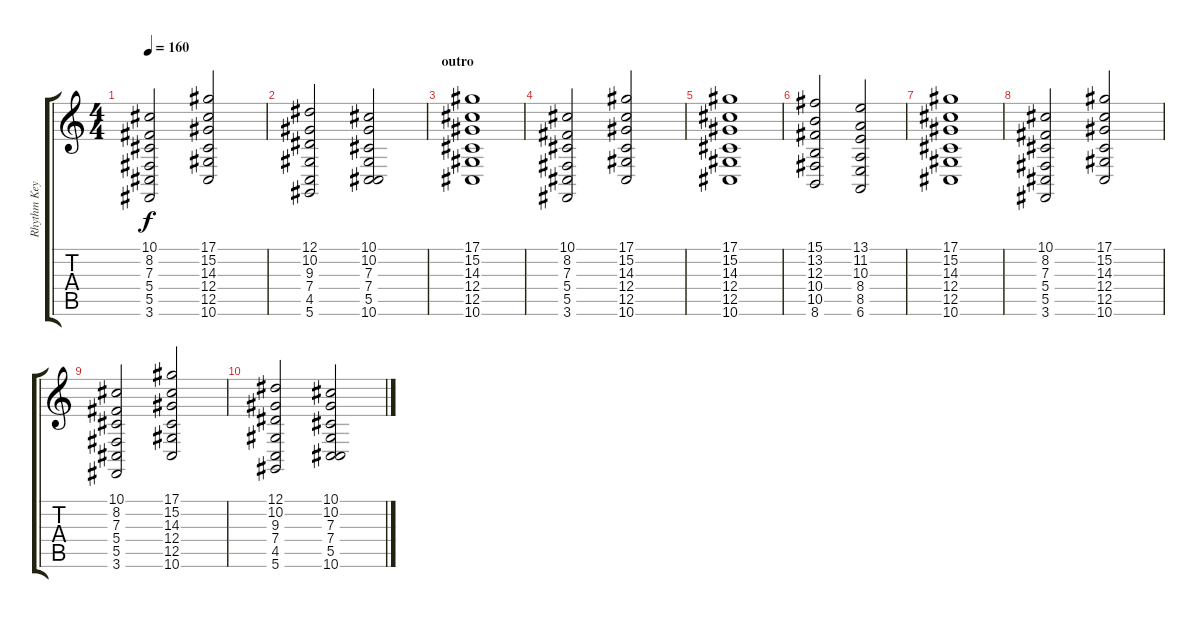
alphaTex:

\track ("Rhythm Keyboard" "Rhythm Key") {instrument stringensemble1}
\staff {score tabs}
\tuning (Eb4 Bb3 Gb3 Db3 Ab2 Eb2) {hide}
\ts (4 4)
\tempo 160
\clef g2
\ks c
(10.1 8.2 7.3 5.4 5.5 3.6).2{dy f} (17.1 15.2 14.3 12.4 12.5 10.6).2 |
(12.1 10.2 9.3 7.4 4.5 5.6).2 (10.1 10.2 7.3 7.4 5.5 10.6).2 |
\section ("" "outro")
(17.1 15.2 14.3 12.4 12.5 10.6).1{volume 7} |
(10.1 8.2 7.3 5.4 5.5 3.6).2 (17.1 15.2 14.3 12.4 12.5 10.6).2 |
(17.1 15.2 14.3 12.4 12.5 10.6).1{volume 7} |
(15.1 13.2 12.3 10.4 10.5 8.6).2 (13.1 11.2 10.3 8.4 8.5 6.6).2 |
(17.1 15.2 14.3 12.4 12.5 10.6).1{volume 5} |
(10.1 8.2 7.3 5.4 5.5 3.6).2 (17.1 15.2 14.3 12.4 12.5 10.6).2 |
(10.1 8.2 7.3 5.4 5.5 3.6).2{volume 2} (17.1 15.2 14.3 12.4 12.5 10.6).2 |
(12.1 10.2 9.3 7.4 4.5 5.6).2 (10.1 10.2 7.3 7.4 5.5 10.6).2
